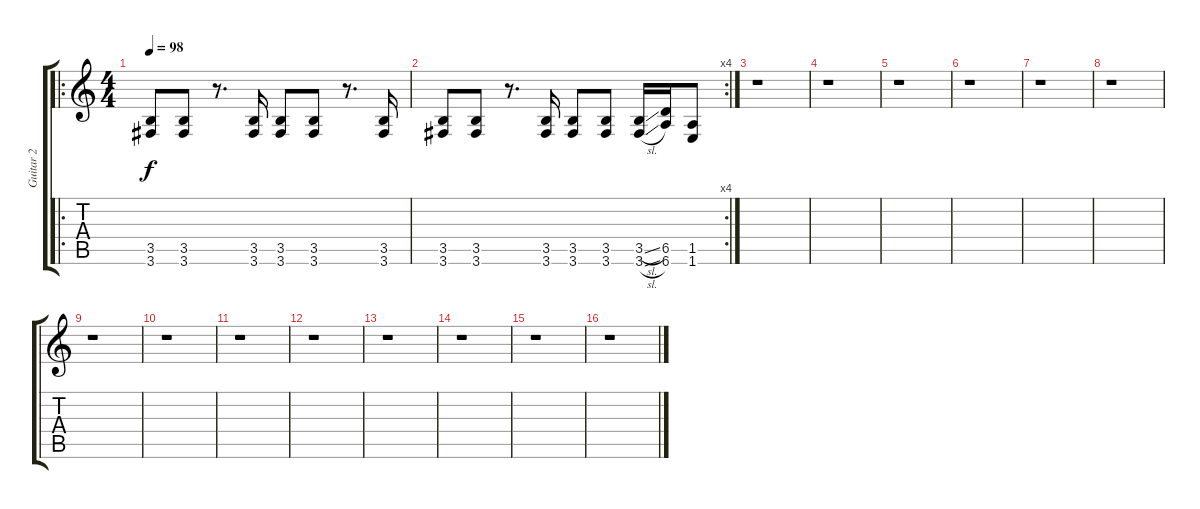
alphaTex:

\track ("Guitar 2" "Guitar 2") {instrument overdrivenguitar}
\staff {score tabs}
\tuning (Eb4 Bb3 Gb3 Db3 Ab2 Eb2) {hide}
\ro
\ts (4 4)
\tempo 98
\clef g2
\ks c
(3.5 3.6).8{dy f} (3.5 3.6).8 r.8{d} (3.5 3.6).16 (3.5 3.6).8 (3.5 3.6).8 r.8{d} (3.5 3.6).16 |
\rc 4
(3.5 3.6).8 (3.5 3.6).8 r.8{d} (3.5 3.6).16 (3.5 3.6).8 (3.5 3.6).8 (3.5{sl} 3.6{sl}).16 (6.5 6.6).16 (1.5 1.6).8 |
r.1 |
r.1 |
r.1 |
r.1 |
r.1 |
r.1 |
r.1 |
r.1 |
r.1 |
r.1 |
r.1 |
r.1 |
r.1 |
r.1
